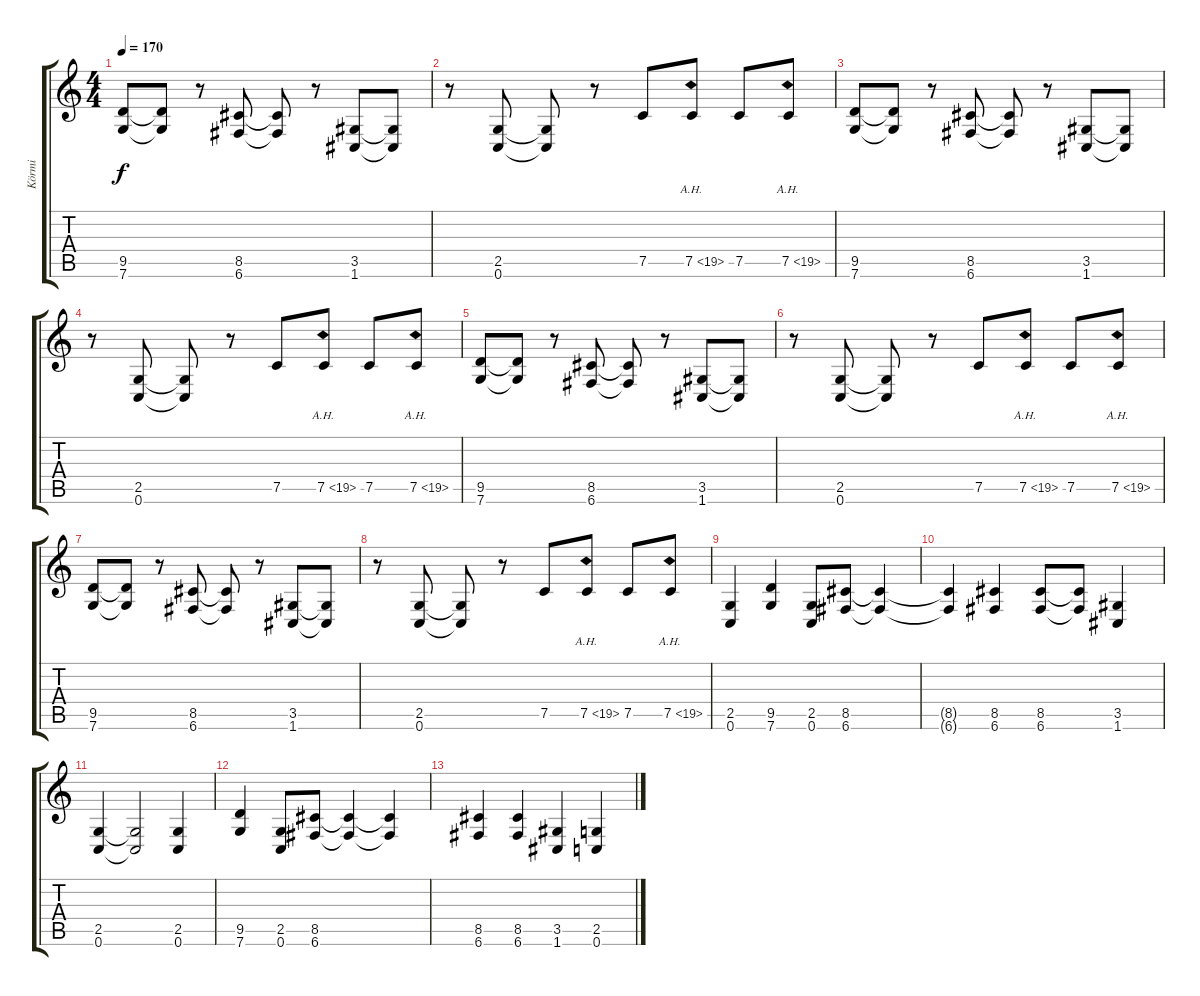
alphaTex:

\track ("Körmi" "Körmi") {instrument distortionguitar}
\staff {score tabs}
\tuning (C4 G3 Eb3 Bb2 F2 C2) {hide}
\ts (4 4)
\tempo 170
\clef g2
\ks c
(9.5 7.6).8{dy f} (9.5{t} 7.6{t}).8 r.8 (8.5 6.6).8 (8.5{t} 6.6{t}).8 r.8 (3.5 1.6).8 (3.5{t} 1.6{t}).8 |
r.8 (2.5 0.6).8 (2.5{t} 0.6{t}).8 r.8 7.5.8 7.5{ah 12}.8 7.5.8 7.5{ah 12}.8 |
(9.5 7.6).8 (9.5{t} 7.6{t}).8 r.8 (8.5 6.6).8 (8.5{t} 6.6{t}).8 r.8 (3.5 1.6).8 (3.5{t} 1.6{t}).8 |
r.8 (2.5 0.6).8 (2.5{t} 0.6{t}).8 r.8 7.5.8 7.5{ah 12}.8 7.5.8 7.5{ah 12}.8 |
(9.5 7.6).8 (9.5{t} 7.6{t}).8 r.8 (8.5 6.6).8 (8.5{t} 6.6{t}).8 r.8 (3.5 1.6).8 (3.5{t} 1.6{t}).8 |
r.8 (2.5 0.6).8 (2.5{t} 0.6{t}).8 r.8 7.5.8 7.5{ah 12}.8 7.5.8 7.5{ah 12}.8 |
(9.5 7.6).8 (9.5{t} 7.6{t}).8 r.8 (8.5 6.6).8 (8.5{t} 6.6{t}).8 r.8 (3.5 1.6).8 (3.5{t} 1.6{t}).8 |
r.8 (2.5 0.6).8 (2.5{t} 0.6{t}).8 r.8 7.5.8 7.5{ah 12}.8 7.5.8 7.5{ah 12}.8 |
(2.5 0.6).4 (9.5 7.6).4 (2.5 0.6).8 (8.5 6.6).8 (8.5{t} 6.6{t}).4 |
(8.5{t} 6.6{t}).4 (8.5 6.6).4 (8.5 6.6).8 (8.5{t} 6.6{t}).8 (3.5 1.6).4 |
(2.5 0.6).4 (2.5{t} 0.6{t}).2 (2.5 0.6).4 |
(9.5 7.6).4 (2.5 0.6).8 (8.5 6.6).8 (8.5{t} 6.6{t}).4 (8.5{t} 6.6{t}).4 |
(8.5 6.6).4 (8.5 6.6).4 (3.5 1.6).4 (2.5 0.6).4
